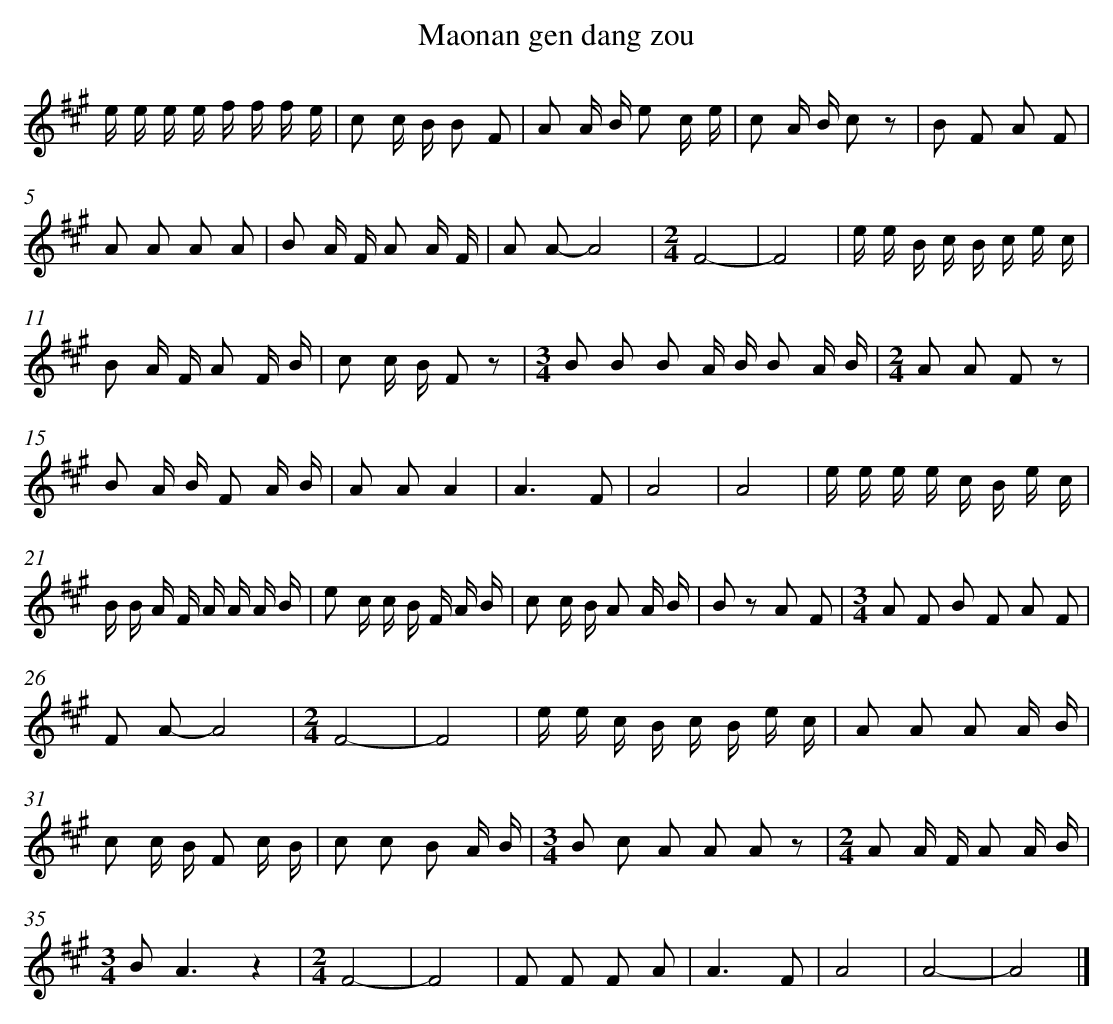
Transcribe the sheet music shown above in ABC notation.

X:1
T: Maonan gen dang zou
L: 1/16
K: A
e e e e f f f e [I:setbarnb 1]|
c2 c B B2 F2 |
A2 A B e2 c e |
c2 A B c2 z2 |
B2 F2 A2 F2 |
A2 A2 A2 A2 |
B2 A F A2 A F |
A2 A2-A8 |
[M:2/4]F8- |
F8 |
e e B c B c e c |
B2 A F A2 F B |
c2 c B F2 z2 |
[M:3/4]B2 B2 B2 A B B2 A B |
[M:2/4]A2 A2 F2 z2 |
B2 A B F2 A B |
A2 A2A4 |
A6F2 |
A8 |
A8 |
e e e e c B e c |
B B A F A A A B |
e2 c c B F A B |
c2 c B A2 A B |
B2 z2 A2 F2 |
[M:3/4]A2 F2 B2 F2 A2 F2 |
F2 A2-A8 |
[M:2/4]F8- |
F8 |
e e c B c B e c |
A2 A2 A2 A B |
c2 c B F2 c B |
c2 c2 B2 A B |
[M:3/4]B2 c2 A2 A2 A2 z2 |
[M:2/4]A2 A F A2 A B |
[M:3/4]B4<A4z4 |
[M:2/4]F8- |
F8 |
F2 F2 F2 A2 |
A6F2 |
A8 |
A8- |
A8 |]
